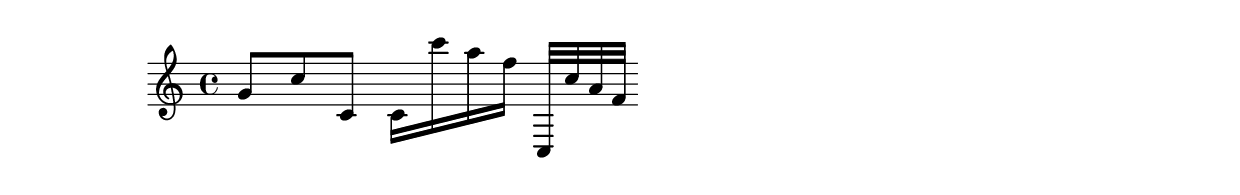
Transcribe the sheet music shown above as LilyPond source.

\header{
texidoc="
Beams should behave reasonably well, even under extreme circumstances.
Stems may be short, but noteheads should never touch the beam.
";
}
\version "1.3.117";
\score{
	\notes\relative c''{
		[g8 c c,]
		[c16 c'' a f]
		\stemUp 
		[c,,32 c'' a f]

	}
	\paper{
		linewidth=-1.;
	}
}
